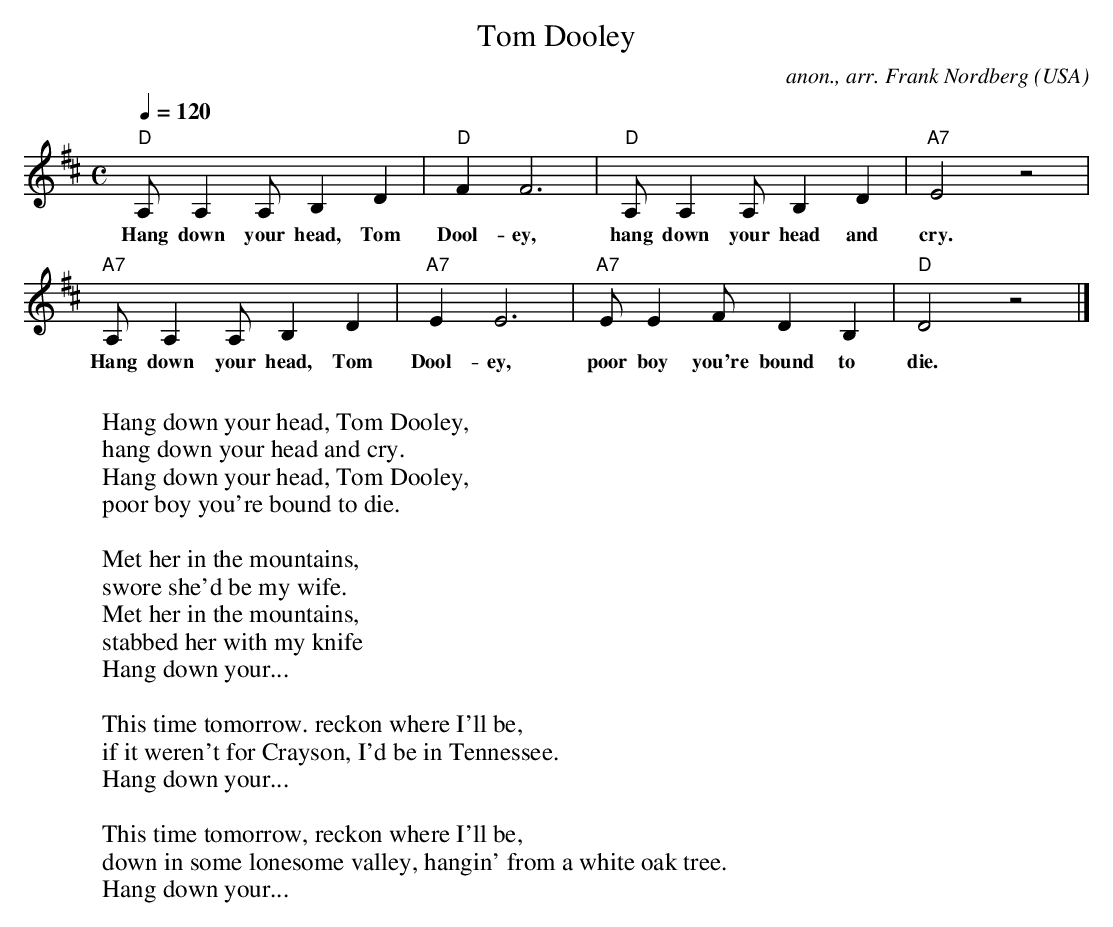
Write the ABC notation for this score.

X:1
T:Tom Dooley
C:anon., arr. Frank Nordberg
O:USA
M:C
L:1/8
Q:1/4=120
K:D
"D"A,A,2A, B,2D2|"D"F2F6|"D"A,A,2A, B,2D2|"A7"E4 z4|
w:Hang down your head, Tom Dool-ey, hang down your head and cry.
"A7"A,A,2A, B,2D2|"A7"E2E6|"A7"EE2F D2B,2|"D"D4 z4|]
w:Hang down your head, Tom Dool-ey, poor boy you're bound to die.
W:
W:Hang down your head, Tom Dooley,
W:hang down your head and cry.
W:Hang down your head, Tom Dooley,
W:poor boy you're bound to die.
W:
W:Met her in the mountains,
W:swore she'd be my wife.
W:Met her in the mountains,
W:stabbed her with my knife
W:Hang down your...
W:
W:This time tomorrow. reckon where I'll be,
W:if it weren't for Crayson, I'd be in Tennessee.
W:Hang down your...
W:
W:This time tomorrow, reckon where I'll be,
W:down in some lonesome valley, hangin' from a white oak tree.
W:Hang down your...
